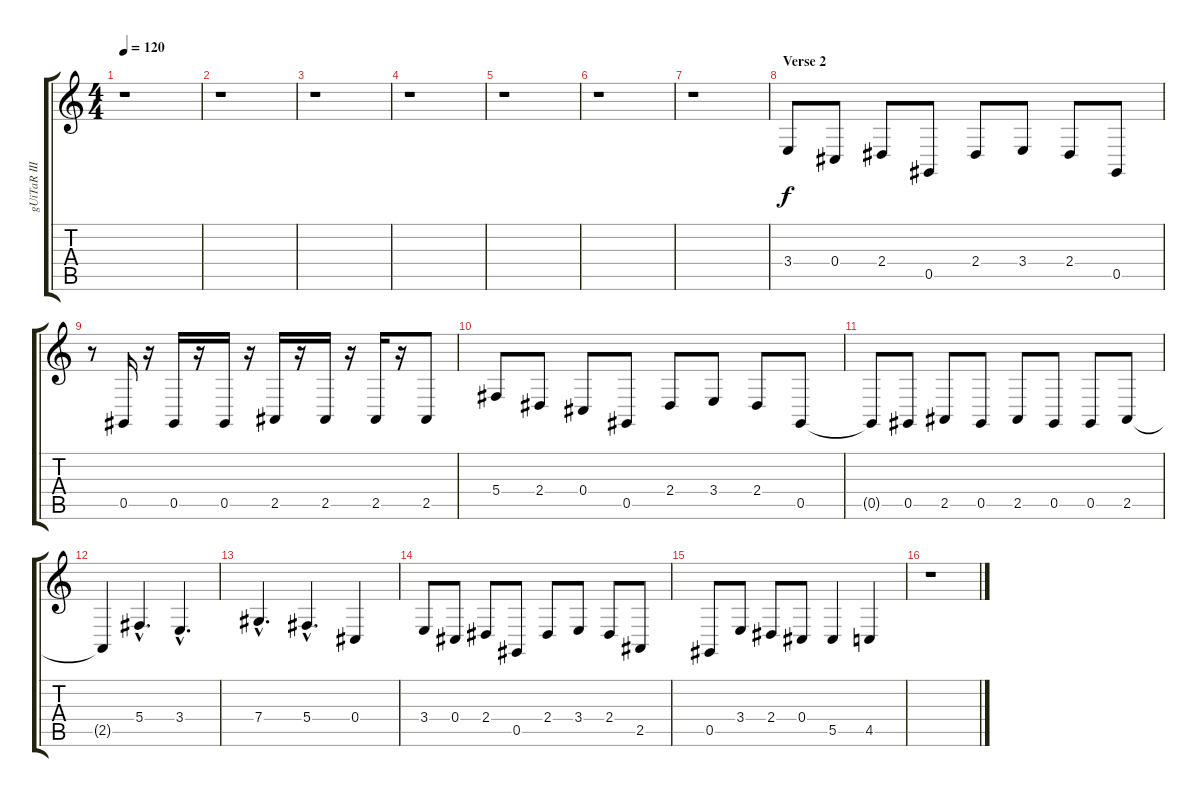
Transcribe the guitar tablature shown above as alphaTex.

\track ("gUiTaR III / vOcAlS" "gUiTaR III") {instrument synthbrass1}
\staff {score tabs}
\tuning (Eb4 Bb3 Gb3 Db3 Ab2 Db2) {hide}
\ts (4 4)
\tempo 120
\clef g2
\ks c
r.1{dy f} |
r.1 |
r.1 |
r.1 |
r.1 |
r.1 |
r.1 |
\section ("" "Verse 2")
3.4.8 0.4.8 2.4.8 0.5.8 2.4.8 3.4.8 2.4.8 0.5.8 |
r.8 0.5.16 r.16 0.5.16 r.16 0.5.16 r.16 2.5.16 r.16 2.5.16 r.16 2.5.16 r.16 2.5.8 |
5.4.8 2.4.8 0.4.8 0.5.8 2.4.8 3.4.8 2.4.8 0.5.8 |
0.5{t}.8 0.5.8 2.5.8 0.5.8 2.5.8 0.5.8 0.5.8 2.5.8 |
2.5{t}.4 5.4{hac}.4{d} 3.4{hac}.4{d} |
7.4{hac}.4{d} 5.4{hac}.4{d} 0.4.4 |
3.4.8 0.4.8 2.4.8 0.5.8 2.4.8 3.4.8 2.4.8 2.5.8 |
0.5.8 3.4.8 2.4.8 0.4.8 5.5.4 4.5.4 |
r.1
